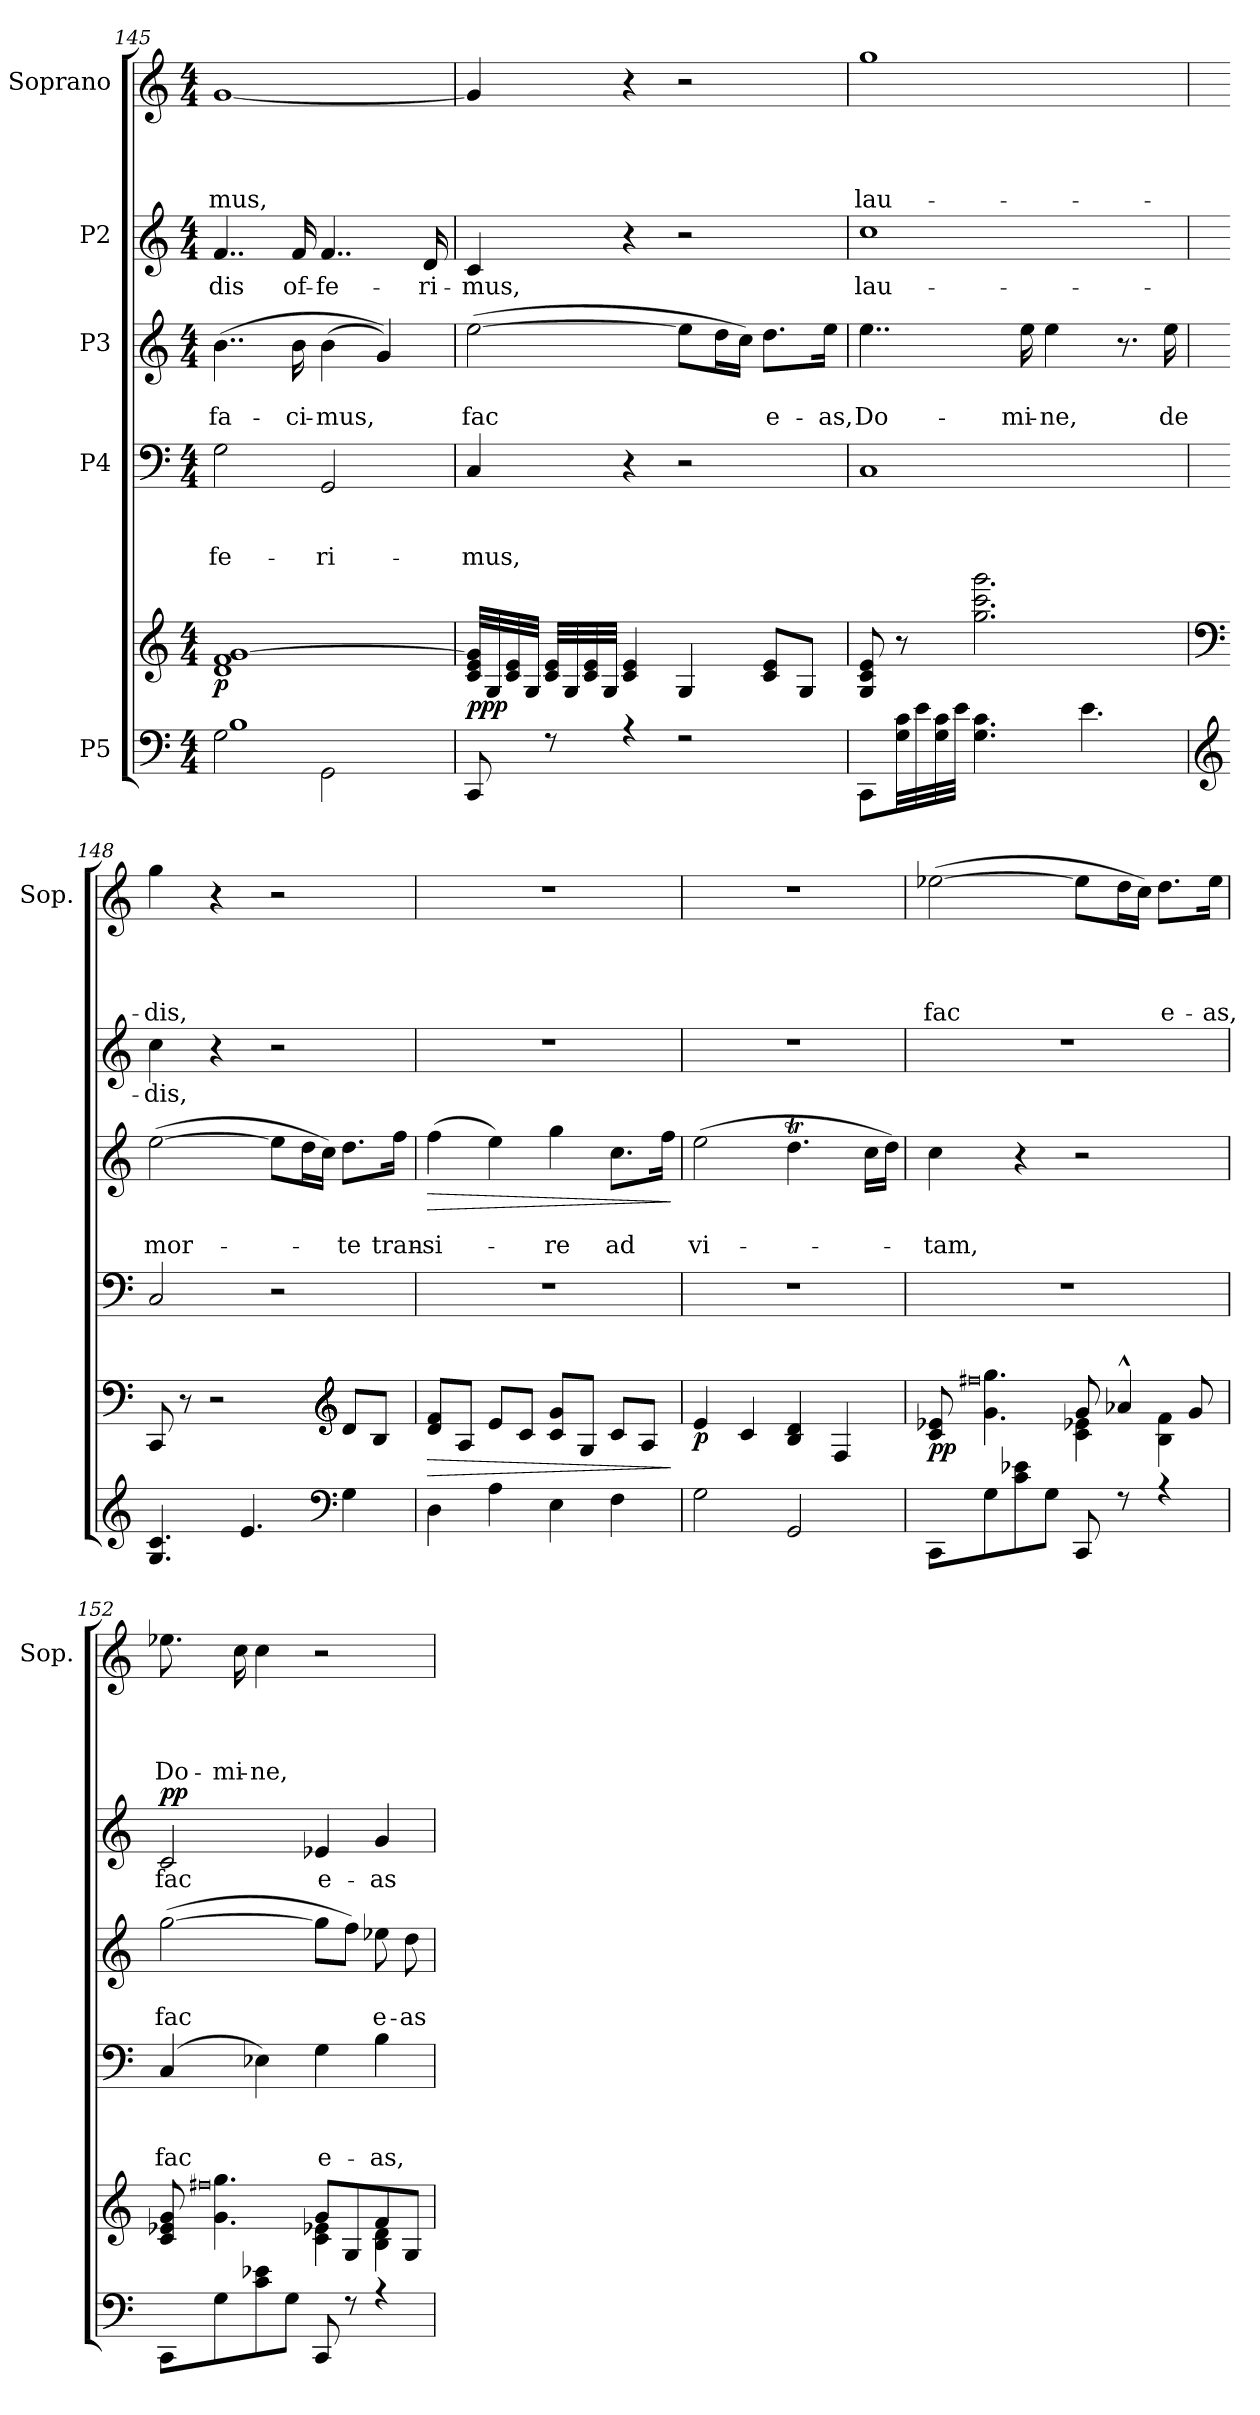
**kern	**kern	**dynam	**kern	**text	**text	**text	**kern	**text	**text	**dynam	**kern	**text	**dynam	**kern	**text	**text	**text	**text
*part5	*part5	*part5	*part4	*part4	*part4	*part4	*part3	*part3	*part3	*part3	*part2	*part2	*part2	*part1	*part1	*part1	*part1	*part1
*staff6	*staff5	*staff5/6	*staff4	*staff4	*staff4	*staff4	*staff3	*staff3	*staff3	*staff3	*staff2	*staff2	*staff2	*staff1	*staff1	*staff1	*staff1	*staff1
*I"P5	*	*	*I"P4	*	*	*	*I"P3	*	*	*	*I"P2	*	*	*I"Soprano	*	*	*	*
*	*	*	*	*	*	*	*	*	*	*	*	*	*	*I'Sop.	*	*	*	*
!!LO:PB:g=z
*clefF4	*clefG2	*	*clefF4	*	*	*	*clefG2	*	*	*	*clefG2	*	*	*clefG2	*	*	*	*
*	*	*	*	*	*	*	*ITrd7c12	*	*	*	*	*	*	*	*	*	*	*
*k[]	*k[]	*	*k[]	*	*	*	*k[]	*	*	*	*k[]	*	*	*k[]	*	*	*	*
*C:	*C:	*	*C:	*	*	*	*C:	*	*	*	*C:	*	*	*C:	*	*	*	*
*M4/4	*M4/4	*	*M4/4	*	*	*	*M4/4	*	*	*	*M4/4	*	*	*M4/4	*	*	*	*
=145	=145	=145	=145	=145	=145	=145	=145	=145	=145	=145	=145	=145	=145	=145	=145	=145	=145	=145
*^	*^	*	*	*	*	*	*	*	*	*	*	*	*	*	*	*	*	*
*	*	*	*^	*	*	*	*	*	*	*	*	*	*	*	*	*	*	*	*	*
!	!	!	!	!	!LO:DY:b	!	!	!	!LO:LY:b	!	!	!LO:LY:b	!	!	!LO:LY:b	!	!	!	!	!	!LO:LY:b
2G\	1B	1ryy	1ryy	1d 1f [>1g	p	2G\	.	.	-fe-	(>4..B\	.	fa-	.	4..f/	-dis	.	[<1g	.	.	.	-mus,
!	!	!	!	!	!	!	!	!	!	!	!	!LO:LY:b	!	!	!LO:LY:b	!	!	!	!	!	!
.	.	.	.	.	.	.	.	.	.	16B\	.	-ci-	.	16f/	of-	.	.	.	.	.	.
!	!	!	!	!	!	!	!	!	!LO:LY:b	!	!	!LO:LY:b	!	!	!LO:LY:b	!	!	!	!	!	!
2GG\	.	.	.	.	.	2GG/	.	.	-ri-	(>4B\	.	-mus,	.	4..f/	-fe-	.	.	.	.	.	.
.	.	.	.	.	.	.	.	.	.	4G/))	.	.	.	.	.	.	.	.	.	.	.
!	!	!	!	!	!	!	!	!	!	!	!	!	!	!	!LO:LY:b	!	!	!	!	!	!
.	.	.	.	.	.	.	.	.	.	.	.	.	.	16d/	-ri-	.	.	.	.	.	.
=146	=146	=146	=146	=146	=146	=146	=146	=146	=146	=146	=146	=146	=146	=146	=146	=146	=146	=146	=146	=146	=146
!	!	!	!	!	!LO:DY:b	!	!	!	!LO:LY:b	!	!	!LO:LY:b	!	!	!LO:LY:b	!	!	!	!	!	!
8CC/	1ryy	1ryy	1ryy	32c/ 32e/ 32g/]LLL	ppp	4C/	.	.	-mus,	(>[>2e\	.	fac	.	4c/	-mus,	.	4g/]	.	.	.	.
.	.	.	.	32G/	.	.	.	.	.	.	.	.	.	.	.	.	.	.	.	.	.
.	.	.	.	32c/ 32e/	.	.	.	.	.	.	.	.	.	.	.	.	.	.	.	.	.
.	.	.	.	32G/JJJ	.	.	.	.	.	.	.	.	.	.	.	.	.	.	.	.	.
8r	.	.	.	32c/ 32e/LLL	.	.	.	.	.	.	.	.	.	.	.	.	.	.	.	.	.
.	.	.	.	32G/	.	.	.	.	.	.	.	.	.	.	.	.	.	.	.	.	.
.	.	.	.	32c/ 32e/	.	.	.	.	.	.	.	.	.	.	.	.	.	.	.	.	.
.	.	.	.	32G/JJJ	.	.	.	.	.	.	.	.	.	.	.	.	.	.	.	.	.
4r	.	.	.	4c/ 4e/	.	4r	.	.	.	.	.	.	.	4r	.	.	4r	.	.	.	.
2r	.	.	.	4G/	.	2r	.	.	.	8e\L]	.	.	.	2r	.	.	2r	.	.	.	.
.	.	.	.	.	.	.	.	.	.	16d\L	.	.	.	.	.	.	.	.	.	.	.
.	.	.	.	.	.	.	.	.	.	16c\JJ)	.	.	.	.	.	.	.	.	.	.	.
!	!	!	!	!	!	!	!	!	!	!	!	!LO:LY:b	!	!	!	!	!	!	!	!	!
.	.	.	.	8c/ 8e/L	.	.	.	.	.	8.d\L	.	e-	.	.	.	.	.	.	.	.	.
.	.	.	.	8G/J	.	.	.	.	.	.	.	.	.	.	.	.	.	.	.	.	.
!	!	!	!	!	!	!	!	!	!	!	!	!LO:LY:b	!	!	!	!	!	!	!	!	!
.	.	.	.	.	.	.	.	.	.	16e\Jk	.	-as,	.	.	.	.	.	.	.	.	.
=147	=147	=147	=147	=147	=147	=147	=147	=147	=147	=147	=147	=147	=147	=147	=147	=147	=147	=147	=147	=147	=147
!	!	!	!	!	!	!	!	!	!	!	!	!LO:LY:b	!	!	!LO:LY:b	!	!	!	!	!	!LO:LY:b
8CC\L	1ryy	1ryy	1ryy	8G/ 8c/ 8e/	.	1C	.	.	.	4..e\	.	Do-	.	1cc	lau-	.	1gg	.	.	.	lau-
32G\ 32c\LL	.	.	.	8r	.	.	.	.	.	.	.	.	.	.	.	.	.	.	.	.	.
32e\	.	.	.	.	.	.	.	.	.	.	.	.	.	.	.	.	.	.	.	.	.
32G\ 32c\	.	.	.	.	.	.	.	.	.	.	.	.	.	.	.	.	.	.	.	.	.
32e\JJJ	.	.	.	.	.	.	.	.	.	.	.	.	.	.	.	.	.	.	.	.	.
4.G\ 4.c\	.	.	.	2.gg\ 2.ccc\ 2.ggg\	.	.	.	.	.	.	.	.	.	.	.	.	.	.	.	.	.
!	!	!	!	!	!	!	!	!	!	!	!	!LO:LY:b	!	!	!	!	!	!	!	!	!
.	.	.	.	.	.	.	.	.	.	16e\	.	-mi-	.	.	.	.	.	.	.	.	.
!	!	!	!	!	!	!	!	!	!	!	!	!LO:LY:b	!	!	!	!	!	!	!	!	!
.	.	.	.	.	.	.	.	.	.	4e\	.	-ne,	.	.	.	.	.	.	.	.	.
4.e\	.	.	.	.	.	.	.	.	.	.	.	.	.	.	.	.	.	.	.	.	.
.	.	.	.	.	.	.	.	.	.	8.r	.	.	.	.	.	.	.	.	.	.	.
!	!	!	!	!	!	!	!	!	!	!	!	!LO:LY:b	!	!	!	!	!	!	!	!	!
.	.	.	.	.	.	.	.	.	.	16e\	.	de	.	.	.	.	.	.	.	.	.
=148	=148	=148	=148	=148	=148	=148	=148	=148	=148	=148	=148	=148	=148	=148	=148	=148	=148	=148	=148	=148	=148
*clefG2	*	*clefF4	*	*	*	*	*	*	*	*	*	*	*	*	*	*	*	*	*	*	*
!	!	!	!	!	!	!	!	!	!	!	!	!LO:LY:b	!	!	!LO:LY:b	!	!	!	!	!	!LO:LY:b
4.G/ 4.c/	1ryy	2.ryy	2.ryy	8CC/	.	2C/	.	.	.	(>[>2e\	.	mor-	.	4cc\	-dis,	.	4gg\	.	.	.	-dis,
.	.	.	.	8r	.	.	.	.	.	.	.	.	.	.	.	.	.	.	.	.	.
.	.	.	.	2r	.	.	.	.	.	.	.	.	.	4r	.	.	4r	.	.	.	.
4.e/	.	.	.	.	.	.	.	.	.	.	.	.	.	.	.	.	.	.	.	.	.
.	.	.	.	.	.	2r	.	.	.	8e\L]	.	.	.	2r	.	.	2r	.	.	.	.
.	.	.	.	.	.	.	.	.	.	16d\L	.	.	.	.	.	.	.	.	.	.	.
.	.	.	.	.	.	.	.	.	.	16c\JJ)	.	.	.	.	.	.	.	.	.	.	.
*clefF4	*	*clefG2	*	*	*	*	*	*	*	*	*	*	*	*	*	*	*	*	*	*	*
!	!	!	!	!	!	!	!	!	!	!	!	!LO:LY:b	!	!	!	!	!	!	!	!	!
4G\	.	4ryy	4ryy	8d/L	.	.	.	.	.	8.d\L	.	-te	.	.	.	.	.	.	.	.	.
.	.	.	.	8B/J	.	.	.	.	.	.	.	.	.	.	.	.	.	.	.	.	.
!	!	!	!	!	!	!	!	!	!	!	!	!LO:LY:b	!	!	!	!	!	!	!	!	!
.	.	.	.	.	.	.	.	.	.	16f\Jk	.	tran-	.	.	.	.	.	.	.	.	.
!!LO:LB:g=z
=149	=149	=149	=149	=149	=149	=149	=149	=149	=149	=149	=149	=149	=149	=149	=149	=149	=149	=149	=149	=149	=149
!	!	!	!	!	!LO:HP:b	!	!	!	!	!	!	!LO:LY:b	!LO:HP:b	!	!	!	!	!	!	!	!
4D\	1ryy	1ryy	1ryy	8d/ 8f/L	>	1r	.	.	.	(>4f\	.	-si-	>	1r	.	.	1r	.	.	.	.
.	.	.	.	8A/J	.	.	.	.	.	.	.	.	.	.	.	.	.	.	.	.	.
4A\	.	.	.	8e/L	.	.	.	.	.	4e\)	.	.	.	.	.	.	.	.	.	.	.
.	.	.	.	8c/J	.	.	.	.	.	.	.	.	.	.	.	.	.	.	.	.	.
!	!	!	!	!	!	!	!	!	!	!	!	!LO:LY:b	!	!	!	!	!	!	!	!	!
4E\	.	.	.	8c/ 8g/L	.	.	.	.	.	4g\	.	-re	.	.	.	.	.	.	.	.	.
.	.	.	.	8G/J	.	.	.	.	.	.	.	.	.	.	.	.	.	.	.	.	.
!	!	!	!	!	!	!	!	!	!	!	!	!LO:LY:b	!	!	!	!	!	!	!	!	!
4F\	.	.	.	8c/L	.	.	.	.	.	8.c\L	.	ad	.	.	.	.	.	.	.	.	.
.	.	.	.	8A/J	.	.	.	.	.	.	.	.	.	.	.	.	.	.	.	.	.
.	.	.	.	.	.	.	.	.	.	16f\Jk	.	.	.	.	.	.	.	.	.	.	.
*v	*v	*	*	*	*	*	*	*	*	*	*	*	*	*	*	*	*	*	*	*	*
*	*v	*v	*v	*	*	*	*	*	*	*	*	*	*	*	*	*	*	*	*	*
.	.	]	.	.	.	.	.	.	.	]	.	.	.	.	.	.	.	.
=150	=150	=150	=150	=150	=150	=150	=150	=150	=150	=150	=150	=150	=150	=150	=150	=150	=150	=150
*^	*^	*	*	*	*	*	*	*	*	*	*	*	*	*	*	*	*	*
*	*	*	*^	*	*	*	*	*	*	*	*	*	*	*	*	*	*	*	*	*
!	!	!	!	!	!LO:DY:b	!	!	!	!	!	!	!LO:LY:b	!	!	!	!	!	!	!	!	!
2G\	1ryy	1ryy	1ryy	4e/	p	1r	.	.	.	(>2e\	.	vi-	.	1r	.	.	1r	.	.	.	.
.	.	.	.	4c/	.	.	.	.	.	.	.	.	.	.	.	.	.	.	.	.	.
2GG/	.	.	.	4B/ 4d/	.	.	.	.	.	4.dT\	.	.	.	.	.	.	.	.	.	.	.
.	.	.	.	4F/	.	.	.	.	.	.	.	.	.	.	.	.	.	.	.	.	.
.	.	.	.	.	.	.	.	.	.	16c\LL	.	.	.	.	.	.	.	.	.	.	.
.	.	.	.	.	.	.	.	.	.	16d\JJ)	.	.	.	.	.	.	.	.	.	.	.
=151	=151	=151	=151	=151	=151	=151	=151	=151	=151	=151	=151	=151	=151	=151	=151	=151	=151	=151	=151	=151	=151
!	!	!	!	!	!LO:DY:b	!	!	!	!	!	!	!LO:LY:b	!	!	!	!	!	!	!	!	!LO:LY:b
8CC\L	1ryy	1ryy	2ryy	8c/ 8e-X/	pp	1r	.	.	.	4c\	.	-tam,	.	1r	.	.	(>[>2ee-X\	.	.	.	fac
.	.	.	.	0qff#X	.	.	.	.	.	.	.	.	.	.	.	.	.	.	.	.	.
8G\	.	.	.	4.g\ 4.gg\	.	.	.	.	.	.	.	.	.	.	.	.	.	.	.	.	.
8c\ 8e-X\	.	.	.	.	.	.	.	.	.	4r	.	.	.	.	.	.	.	.	.	.	.
8G\J	.	.	.	.	.	.	.	.	.	.	.	.	.	.	.	.	.	.	.	.	.
8CC/	.	.	4c\ 4e-X\	8g/	.	.	.	.	.	2r	.	.	.	.	.	.	8ee-\L]	.	.	.	.
8r	.	.	.	4a-X^^>/	.	.	.	.	.	.	.	.	.	.	.	.	16dd\L	.	.	.	.
.	.	.	.	.	.	.	.	.	.	.	.	.	.	.	.	.	16cc\JJ)	.	.	.	.
!	!	!	!	!	!	!	!	!	!	!	!	!	!	!	!	!	!	!	!	!	!LO:LY:b
4r	.	.	4B\ 4f\	.	.	.	.	.	.	.	.	.	.	.	.	.	8.dd\L	.	.	.	e-
.	.	.	.	8g/	.	.	.	.	.	.	.	.	.	.	.	.	.	.	.	.	.
!	!	!	!	!	!	!	!	!	!	!	!	!	!	!	!	!	!	!	!	!	!LO:LY:b
.	.	.	.	.	.	.	.	.	.	.	.	.	.	.	.	.	16ee-\Jk	.	.	.	-as,
=152	=152	=152	=152	=152	=152	=152	=152	=152	=152	=152	=152	=152	=152	=152	=152	=152	=152	=152	=152	=152	=152
!	!	!	!	!	!	!	!	!	!LO:LY:b	!	!	!LO:LY:b	!	!	!LO:LY:b	!LO:DY:a	!	!	!	!	!LO:LY:b
8CC\L	1ryy	1ryy	2ryy	8c/ 8e-X/ 8g/	.	(<4C/	.	.	fac	(>[>2g\	.	fac	.	2c/	fac	pp	8.ee-X\	.	.	.	Do-
.	.	.	.	0qff#X	.	.	.	.	.	.	.	.	.	.	.	.	.	.	.	.	.
8G\	.	.	.	4.g\ 4.gg\	.	.	.	.	.	.	.	.	.	.	.	.	.	.	.	.	.
!	!	!	!	!	!	!	!	!	!	!	!	!	!	!	!	!	!	!	!	!	!LO:LY:b
.	.	.	.	.	.	.	.	.	.	.	.	.	.	.	.	.	16cc\	.	.	.	-mi-
!	!	!	!	!	!	!	!	!	!	!	!	!	!	!	!	!	!	!	!	!	!LO:LY:b
8c\ 8e-X\	.	.	.	.	.	4E-X\)	.	.	.	.	.	.	.	.	.	.	4cc\	.	.	.	-ne,
8G\J	.	.	.	.	.	.	.	.	.	.	.	.	.	.	.	.	.	.	.	.	.
!	!	!	!	!	!	!	!	!	!LO:LY:b	!	!	!	!	!	!LO:LY:b	!	!	!	!	!	!
8CC/	.	.	4c\ 4e-X\	8g/L	.	4G\	.	.	e-	8g\L]	.	.	.	4e-X/	e-	.	2r	.	.	.	.
8r	.	.	.	8G/	.	.	.	.	.	8f\J)	.	.	.	.	.	.	.	.	.	.	.
!	!	!	!	!	!	!	!	!	!LO:LY:b	!	!	!LO:LY:b	!	!	!LO:LY:b	!	!	!	!	!	!
4r	.	.	4B\ 4d\	8f/	.	4B\	.	.	-as,	8e-X\	.	e-	.	4g/	-as	.	.	.	.	.	.
!	!	!	!	!	!	!	!	!	!	!	!	!LO:LY:b	!	!	!	!	!	!	!	!	!
.	.	.	.	8G/J	.	.	.	.	.	8d\	.	-as	.	.	.	.	.	.	.	.	.
*v	*v	*	*	*	*	*	*	*	*	*	*	*	*	*	*	*	*	*	*	*	*
*	*v	*v	*v	*	*	*	*	*	*	*	*	*	*	*	*	*	*	*	*	*
=	=	=	=	=	=	=	=	=	=	=	=	=	=	=	=	=	=	=
*-	*-	*-	*-	*-	*-	*-	*-	*-	*-	*-	*-	*-	*-	*-	*-	*-	*-	*-
